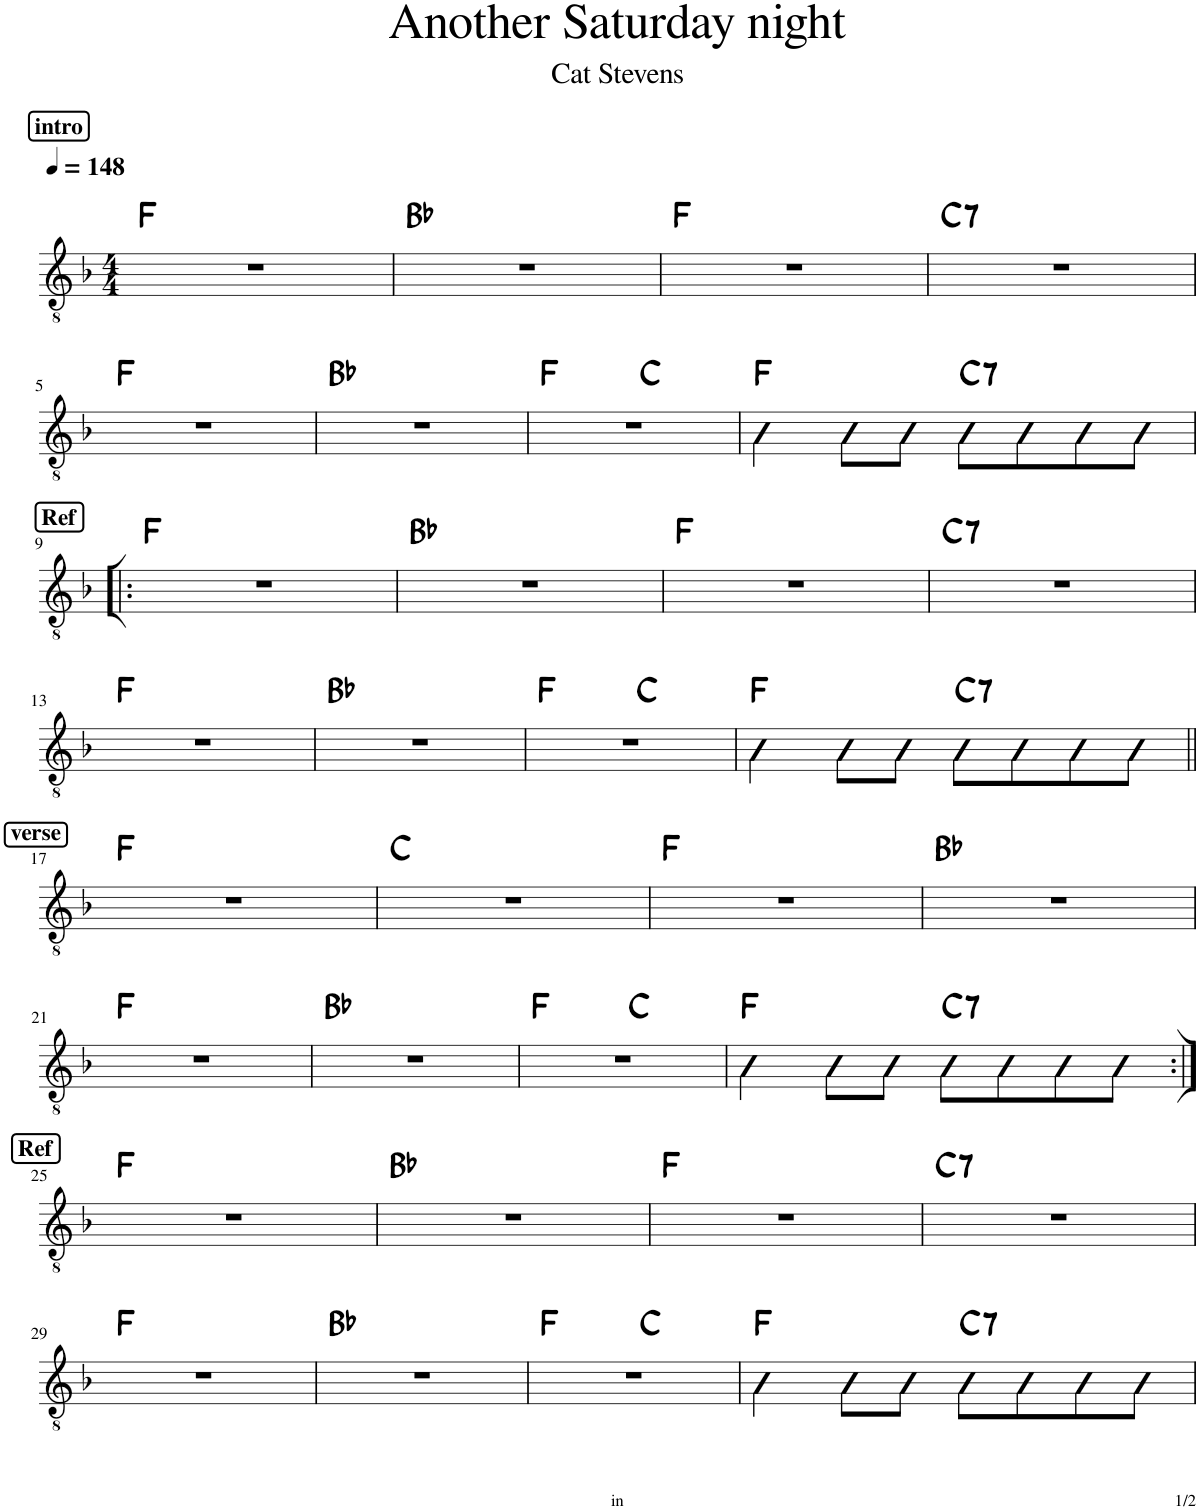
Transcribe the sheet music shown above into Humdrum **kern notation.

**kern	**harte
*part1	*part1
*staff1	*
*I"Classical Guitar	*
*I'Guit.	*
*clefGv2	*
*k[b-]	*
*M4/4	*
*MM148	*
!!LO:REH:place=s1:a:B:cj:fs=11:t=intro
=1	=1
1r	F:maj
=2	=2
1r	Bb:maj
=3	=3
1r	F:maj
=4	=4
!	!LO:H:kt=7
1r	C:7
!!LO:LB:g=z
=5	=5
1r	F:maj
=6	=6
1r	Bb:maj
=7	=7
*^	*
1r	2ryy	F:maj
.	2ryy	C:maj
*v	*v	*
=8	=8
4F\	F:maj
8C\L	.
8C\J	.
!	!LO:H:kt=7
8C\L	C:7
8C\	.
8C\	.
8C\J	.
!!LO:LB:g=z
!!LO:REH:place=s1:a:B:cj:fs=11:t=Ref
=9!|:	=9!|:
1r	F:maj
=10	=10
1r	Bb:maj
=11	=11
1r	F:maj
=12	=12
!	!LO:H:kt=7
1r	C:7
!!LO:LB:g=z
=13	=13
1r	F:maj
=14	=14
1r	Bb:maj
=15	=15
*^	*
1r	2ryy	F:maj
.	2ryy	C:maj
*v	*v	*
=16	=16
4F\	F:maj
8C\L	.
8C\J	.
!	!LO:H:kt=7
8C\L	C:7
8C\	.
8C\	.
8C\J	.
!!LO:LB:g=z
!!LO:REH:place=s1:a:B:cj:fs=11:t=verse
=17||	=17||
1r	F:maj
=18	=18
1r	C:maj
=19	=19
1r	F:maj
=20	=20
1r	Bb:maj
!!LO:LB:g=z
=21	=21
1r	F:maj
=22	=22
1r	Bb:maj
=23	=23
*^	*
1r	2ryy	F:maj
.	2ryy	C:maj
*v	*v	*
=24	=24
4F\	F:maj
8C\L	.
8C\J	.
!	!LO:H:kt=7
8C\L	C:7
8C\	.
8C\	.
8C\J	.
!!LO:LB:g=z
!!LO:REH:place=s1:a:B:cj:fs=11:t=Ref
=25:|!	=25:|!
1r	F:maj
=26	=26
1r	Bb:maj
=27	=27
1r	F:maj
=28	=28
!	!LO:H:kt=7
1r	C:7
!!LO:LB:g=z
=29	=29
1r	F:maj
=30	=30
1r	Bb:maj
=31	=31
*^	*
1r	2ryy	F:maj
.	2ryy	C:maj
*v	*v	*
=32	=32
4F\	F:maj
8C\L	.
8C\J	.
!	!LO:H:kt=7
8C\L	C:7
8C\	.
8C\	.
8C\J	.
=	=
*-	*-
